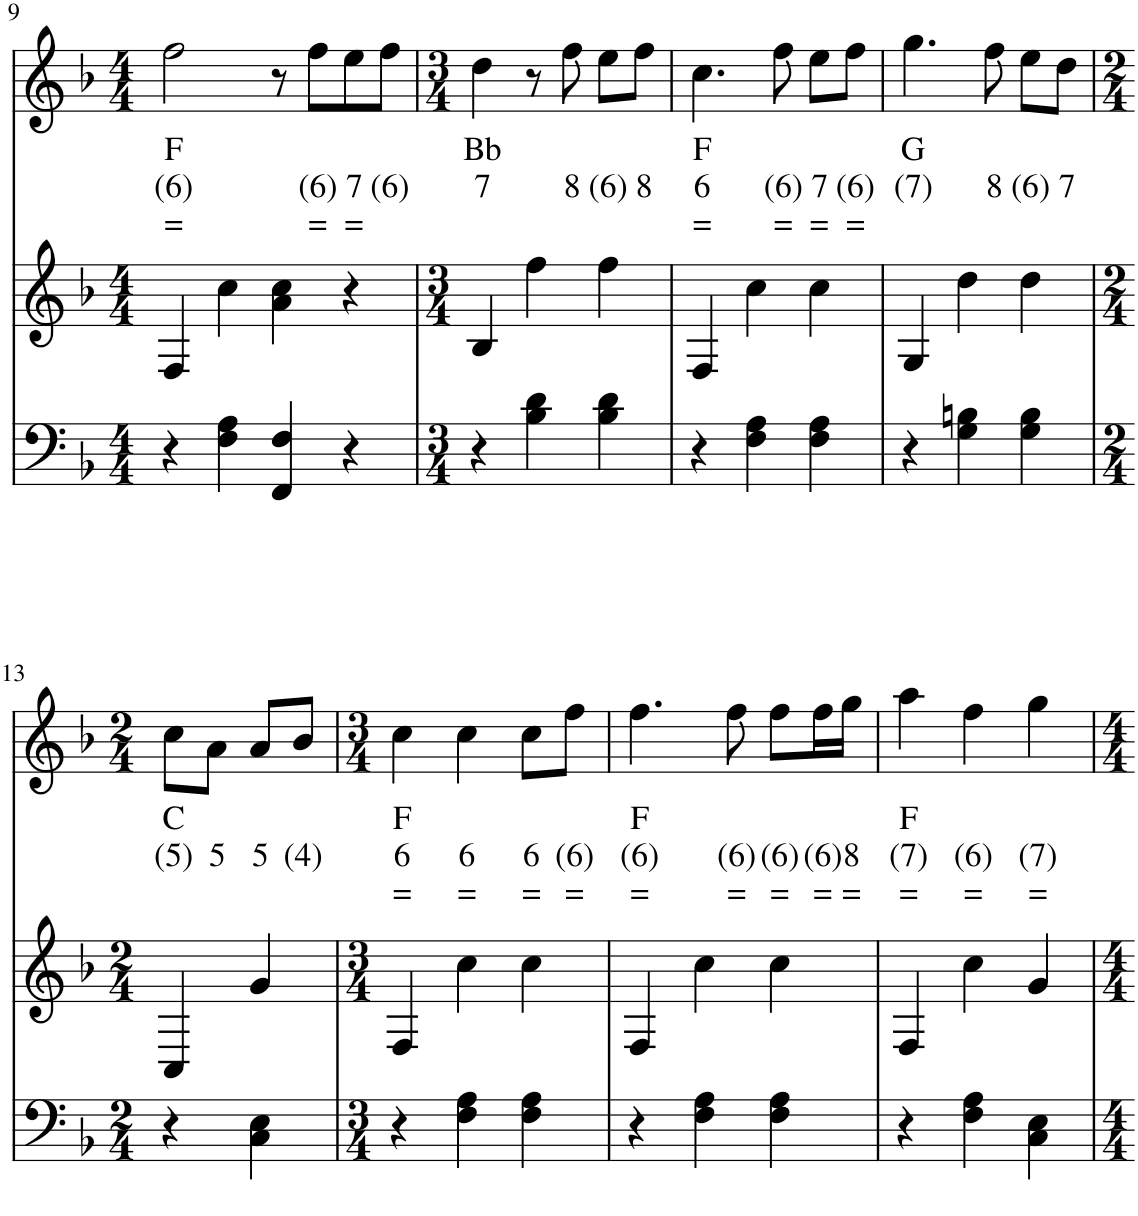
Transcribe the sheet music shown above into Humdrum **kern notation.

**kern	**kern	**kern	**text	**text	**text
*part2	*part2	*part1	*part1	*part1	*part1
*staff3	*staff2	*staff1	*staff1	*staff1	*staff1
*I"Piano	*	*I"Mondharmonica	*	*	*
!!LO:PB:g=z
*clefF4	*clefG2	*clefG2	*	*	*
*k[b-]	*k[b-]	*k[b-]	*	*	*
*M4/4	*M4/4	*M4/4	*	*	*
=9	=9	=9	=9	=9	=9
!	!	!	!LO:LY:b	!LO:LY:b	!LO:LY:b
4r	4F/	2ff\	F	(6)	=
4F\ 4A\	4cc\	.	.	.	.
4FF/ 4F/	4a\ 4cc\	8r	.	.	.
!	!	!	!	!LO:LY:b	!LO:LY:b
.	.	8ff\L	.	(6)	=
!	!	!	!	!LO:LY:b	!LO:LY:b
4r	4r	8ee\	.	7	=
!	!	!	!	!LO:LY:b	!
.	.	8ff\J	.	(6)	.
=10	=10	=10	=10	=10	=10
*M3/4	*M3/4	*M3/4	*	*	*
!	!	!	!LO:LY:b	!LO:LY:b	!
4r	4B-/	4dd\	Bb	7	.
4B-\ 4d\	4ff\	8r	.	.	.
!	!	!	!	!LO:LY:b	!
.	.	8ff\	.	8	.
!	!	!	!	!LO:LY:b	!
4B-\ 4d\	4ff\	8ee\L	.	(6)	.
!	!	!	!	!LO:LY:b	!
.	.	8ff\J	.	8	.
=11	=11	=11	=11	=11	=11
!	!	!	!LO:LY:b	!LO:LY:b	!LO:LY:b
4r	4F/	4.cc\	F	6	=
4F\ 4A\	4cc\	.	.	.	.
!	!	!	!	!LO:LY:b	!LO:LY:b
.	.	8ff\	.	(6)	=
!	!	!	!	!LO:LY:b	!LO:LY:b
4F\ 4A\	4cc\	8ee\L	.	7	=
!	!	!	!	!LO:LY:b	!LO:LY:b
.	.	8ff\J	.	(6)	=
=12	=12	=12	=12	=12	=12
!	!	!	!LO:LY:b	!LO:LY:b	!
4r	4G/	4.gg\	G	(7)	.
4G\ 4Bn\	4dd\	.	.	.	.
!	!	!	!	!LO:LY:b	!
.	.	8ff\	.	8	.
!	!	!	!	!LO:LY:b	!
4G\ 4B\	4dd\	8ee\L	.	(6)	.
!	!	!	!	!LO:LY:b	!
.	.	8dd\J	.	7	.
!!LO:LB:g=z
=13	=13	=13	=13	=13	=13
*M2/4	*M2/4	*M2/4	*	*	*
!	!	!	!LO:LY:b	!LO:LY:b	!
4r	4C/	8cc\L	C	(5)	.
!	!	!	!	!LO:LY:b	!
.	.	8a\J	.	5	.
!	!	!	!	!LO:LY:b	!
4C\ 4E\	4g/	8a/L	.	5	.
!	!	!	!	!LO:LY:b	!
.	.	8b-/J	.	(4)	.
=14	=14	=14	=14	=14	=14
*M3/4	*M3/4	*M3/4	*	*	*
!	!	!	!LO:LY:b	!LO:LY:b	!LO:LY:b
4r	4F/	4cc\	F	6	=
!	!	!	!	!LO:LY:b	!LO:LY:b
4F\ 4A\	4cc\	4cc\	.	6	=
!	!	!	!	!LO:LY:b	!LO:LY:b
4F\ 4A\	4cc\	8cc\L	.	6	=
!	!	!	!	!LO:LY:b	!LO:LY:b
.	.	8ff\J	.	(6)	=
=15	=15	=15	=15	=15	=15
!	!	!	!LO:LY:b	!LO:LY:b	!LO:LY:b
4r	4F/	4.ff\	F	(6)	=
4F\ 4A\	4cc\	.	.	.	.
!	!	!	!	!LO:LY:b	!LO:LY:b
.	.	8ff\	.	(6)	=
!	!	!	!	!LO:LY:b	!LO:LY:b
4F\ 4A\	4cc\	8ff\L	.	(6)	=
!	!	!	!	!LO:LY:b	!LO:LY:b
.	.	16ff\L	.	(6)	=
!	!	!	!	!LO:LY:b	!LO:LY:b
.	.	16gg\JJ	.	8	=
=16	=16	=16	=16	=16	=16
!	!	!	!LO:LY:b	!LO:LY:b	!LO:LY:b
4r	4F/	4aa\	F	(7)	=
!	!	!	!	!LO:LY:b	!LO:LY:b
4F\ 4A\	4cc\	4ff\	.	(6)	=
!	!	!	!	!LO:LY:b	!LO:LY:b
4C\ 4E\	4g/	4gg\	.	(7)	=
=	=	=	=	=	=
*-	*-	*-	*-	*-	*-
